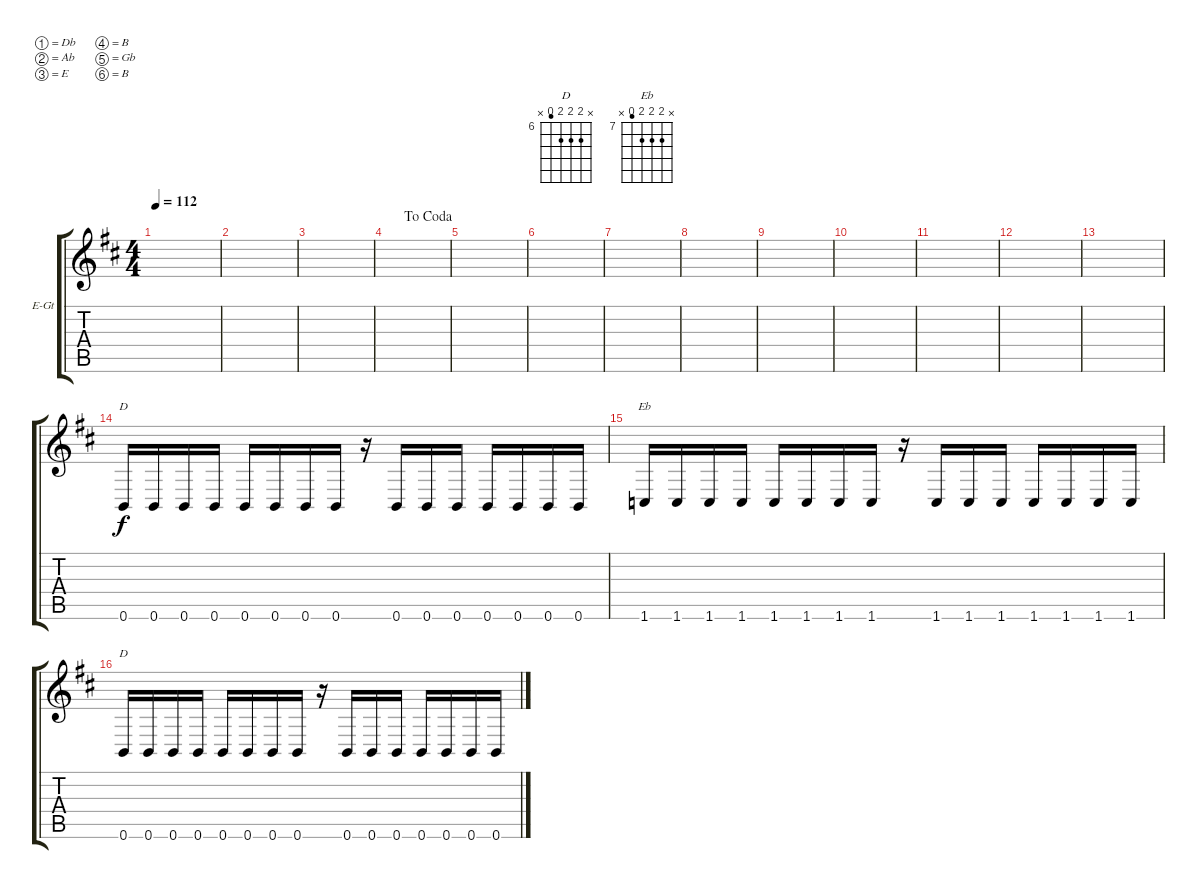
\bracketExtendMode groupsimilarinstruments
\firstSystemTrackNameOrientation horizontal
\otherSystemsTrackNameOrientation horizontal
\track ("Gtr 1" "E-Gt") {instrument acousticgrandpiano}
\staff {score tabs}
\tuning (Db4 Ab3 E3 B2 Gb2 B1)
\displaytranspose 12
\chord ("D" x 7 7 7 5 x) {firstfret 6}
\chord ("Eb" x 8 8 8 6 x) {firstfret 7}
\ts (4 4)
\tempo 112
\clef g2
\ks d
|
|
|
\jump dacoda
|
|
|
|
|
|
|
|
|
|
0.6.16{ch "D"} 0.6.16 0.6.16 0.6.16 0.6.16 0.6.16 0.6.16 0.6.16 r.16 0.6.16 0.6.16 0.6.16 0.6.16 0.6.16 0.6.16 0.6.16 |
1.6.16{ch "Eb"} 1.6.16 1.6.16 1.6.16 1.6.16 1.6.16 1.6.16 1.6.16 r.16 1.6.16 1.6.16 1.6.16 1.6.16 1.6.16 1.6.16 1.6.16 |
0.6.16{ch "D"} 0.6.16 0.6.16 0.6.16 0.6.16 0.6.16 0.6.16 0.6.16 r.16 0.6.16 0.6.16 0.6.16 0.6.16 0.6.16 0.6.16 0.6.16
